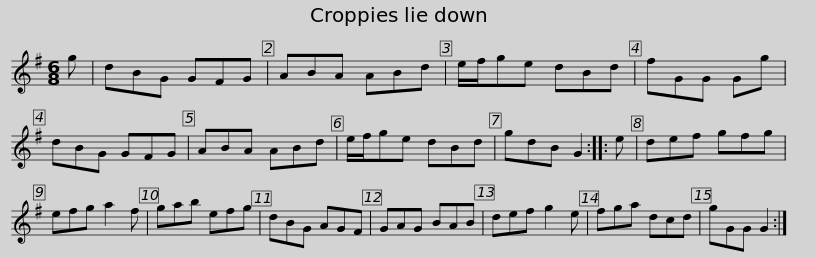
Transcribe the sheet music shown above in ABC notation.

X:1
L:1/8
M:6/8
I:linebreak $
K:G
V:1 treble
V:1
 g | dBG GFG | ABA ABd | e/f/ge dBd | fGG Gg | %5
 dBG GFG | ABA ABd | e/f/ge dBd |$ gdB G2 :: e | %10
 def gfg | efg a2 f | gab efg | dBG AGF | GAG BAB | %15
 def g2 e |$ fga dcd | gGG G2 :| %18
